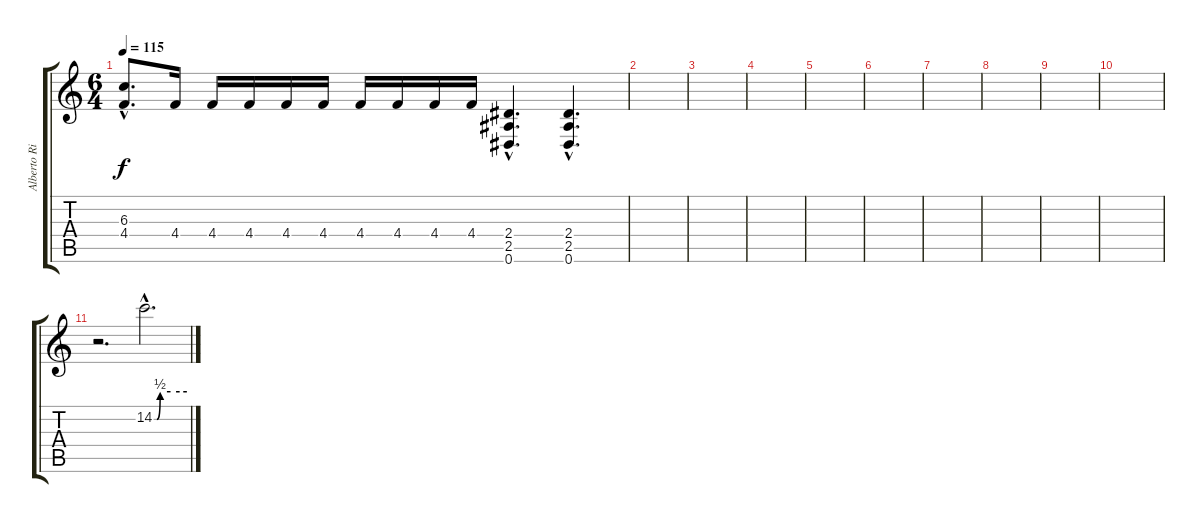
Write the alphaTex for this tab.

\track ("Alberto Rionda (I)" "Alberto Ri") {instrument distortionguitar}
\staff {score tabs}
\tuning (Eb4 Bb3 Gb3 Db3 Ab2 Eb2) {hide}
\ts (6 4)
\tempo 115
\clef g2
\ks c
(6.3{hac} 4.4{hac}).8{d dy f} 4.4.16 4.4.16 4.4.16 4.4.16 4.4.16 4.4.16 4.4.16 4.4.16 4.4.16 (2.4{hac} 2.5{hac} 0.6{hac}).4{d} (2.4{hac} 2.5{hac} 0.6{hac}).4{d} |
|
|
|
|
|
|
|
|
|
r.2{d} 14.2{be (custom 0 0 5 0 11 2 30 2 60 2) hac}.2{d}
